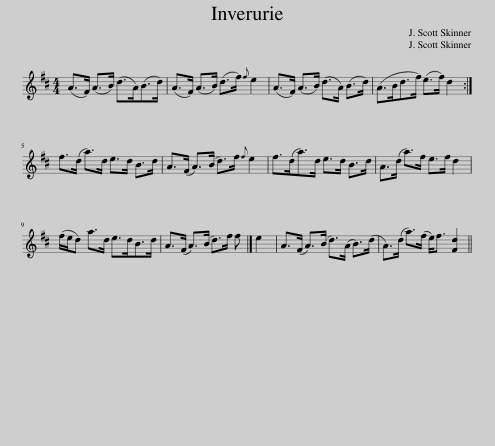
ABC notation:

X:1
L:1/8
M:4/4
I:linebreak $
K:D
V:1 treble
V:1
 (A>F) (A>B) (d>A)(B>d) | (A>F) (A>B) (d>f){f} e2 | (A>F) (A>B) (d>A) (B>d) | (A>Bd>f) (e>f) d2 :|$ f>(d a>)d e>d B>d | %5
 A>(F A>)(B d>)f{f} e2 | f>(da>)d e>d B>d | A>(d a>)f e>f d2 |$ (f/e/d) a>d e>dB>d | A>(F A>)(B d>)f f |] %10
 e2 | A>(F A>)(B d>)(A B>)(d | A>)(d a>)(f e<)f [Fd]2 || %13
